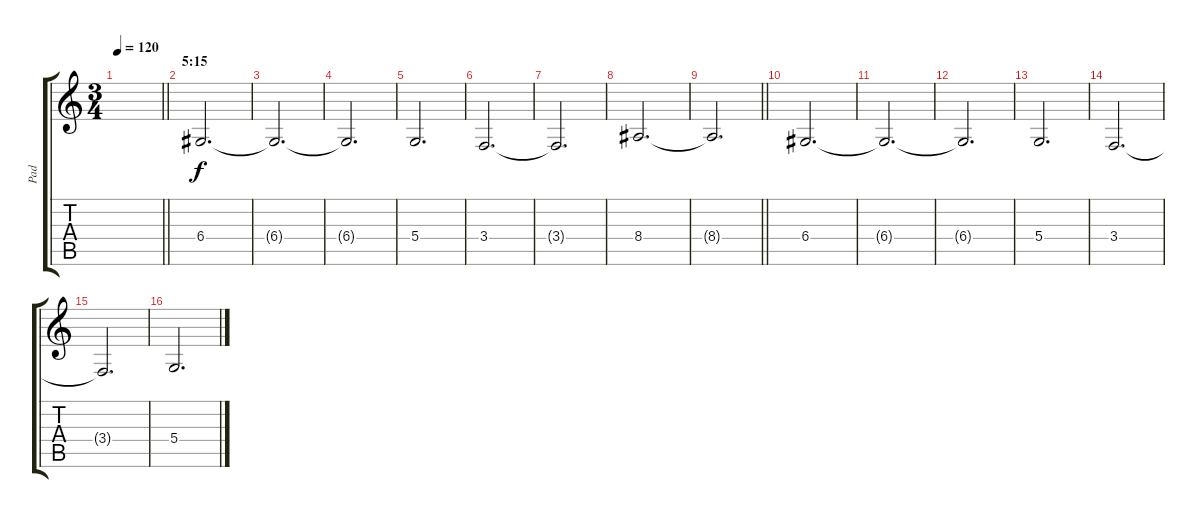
\track ("Pad" "Pad") {instrument pad7halo}
\staff {score tabs}
\tuning (E4 B3 G3 D3 A2 E2) {hide}
\ts (3 4)
\tempo 120
\clef g2
\barLineRight lightlight
\ks c
|
\section ("" "5:15")
6.4.2{d volume 11 instrument synthstrings2} |
6.4{t}.2{d} |
6.4{t}.2{d} |
5.4.2{d} |
3.4.2{d} |
3.4{t}.2{d} |
8.4.2{d} |
\barLineRight lightlight
8.4{t}.2{d} |
6.4.2{d} |
6.4{t}.2{d} |
6.4{t}.2{d} |
5.4.2{d} |
3.4.2{d} |
3.4{t}.2{d} |
5.4.2{d}
